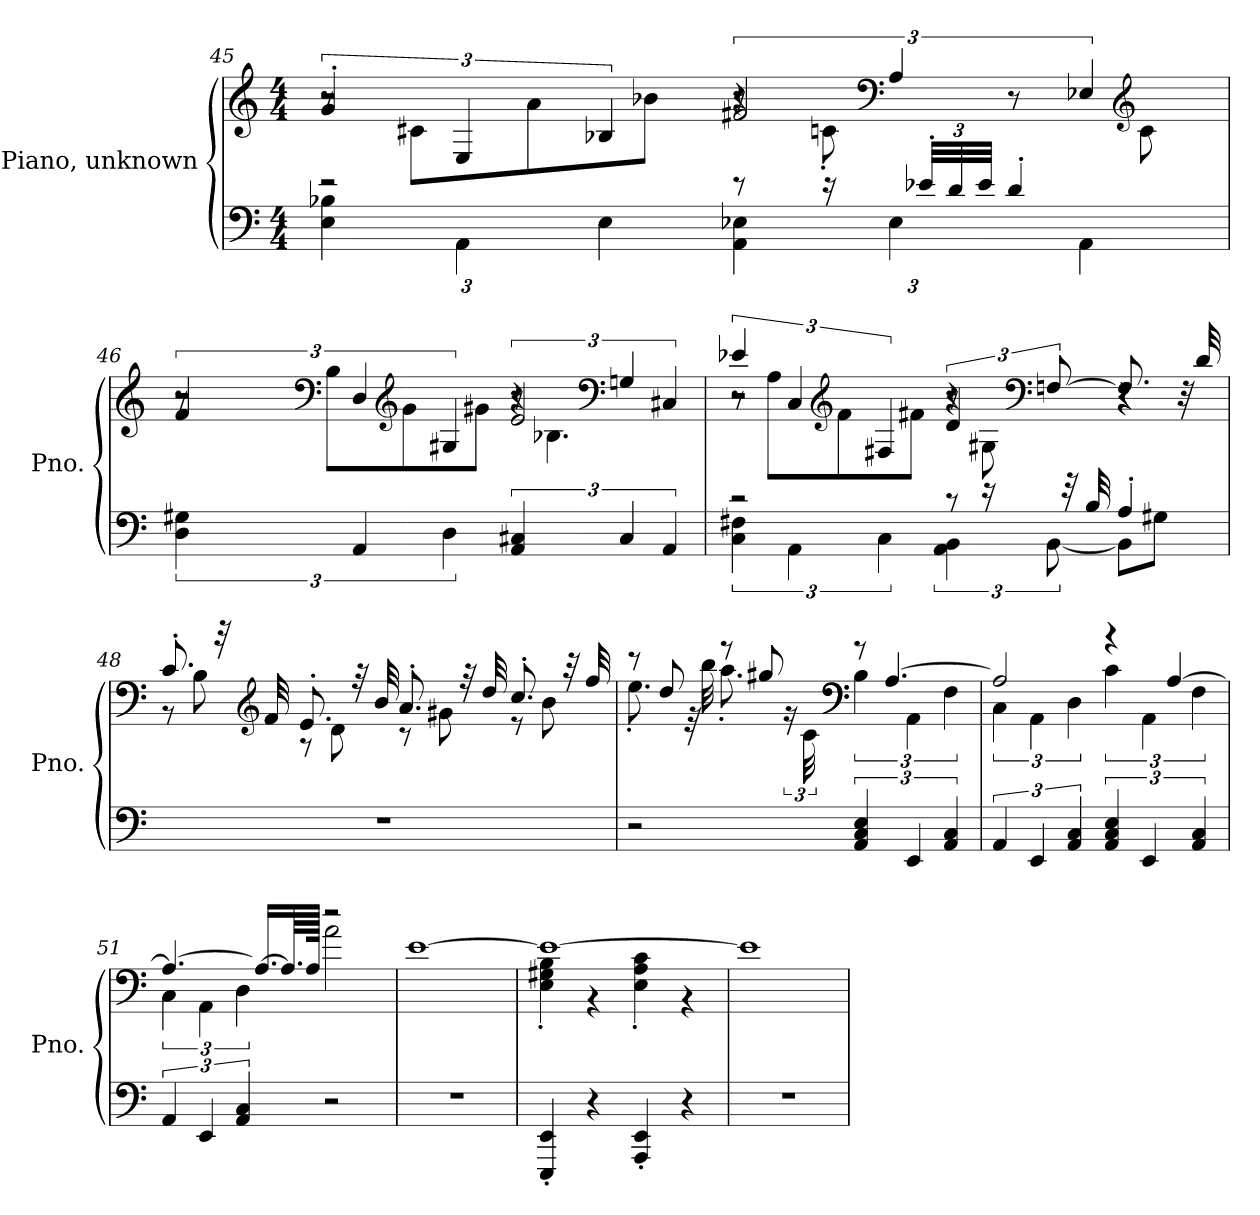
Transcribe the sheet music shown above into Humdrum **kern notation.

**kern	**kern
*part1	*part1
*staff2	*staff1
*I"Piano, unknown	*
*I'Pno.	*
*clefF4	*clefG2
*k[]	*k[]
*M4/4	*M4/4
=45	=45
*^	*^
*	*	*	*^
2r	6E\ 6B-X\	2r	8r	6g'/
.	.	.	8c#X\L	.
.	6AA\	.	.	6E/
.	.	.	8a\	.
.	6E\	.	.	6B-X/
.	.	.	8b-X\J	.
8r	6AA\ 6E-X\	2f#X/	8r	6r
16r	.	.	8cn'\	.
*	*	*clefF4	*	*
.	6E-\	.	.	6A/
*Xbrackettup	*	*	*	*
48e-X'/LLL	.	.	.	.
48d/	.	.	.	.
48e-/JJJ	.	.	.	.
4d'/	.	.	8r	.
.	6AA\	.	.	6E-X/
*	*	*clefG2	*	*
.	.	.	8c\	.
*v	*v	*	*	*
!!LO:LB:g=z	!!	!!
=46	=46	=46	=46
*brackettup	*	*	*
6D\ 6G#X\	2r	8r	6f/
*	*clefF4	*	*
.	.	8B\L	.
6AA/	.	.	6D/
*	*clefG2	*	*
.	.	8g\	.
6D\	.	.	6G#X/
.	.	8g#X\J	.
6AA/ 6C#X/	2e/	8r	6r
.	.	4.B-X\	.
*	*clefF4	*	*
6C#/	.	.	6Gn/
6AA/	.	.	6C#X/
=47	=47	=47	=47
*^	*	*	*
2r	6C\ 6F#X\	2r	8r	6e-X/
.	.	.	8A\L	.
.	6AA\	.	.	6C/
*	*	*clefG2	*	*
.	.	.	8f\	.
.	6C\	.	.	6F#X/
.	.	.	8f#X\J	.
8r	6AA\ 6BB\	4d/	8r	6r
16r	.	.	8G#X\	.
*	*	*clefF4	*	*
.	[12BB\	.	.	[12Fn/
32r	.	.	.	.
32B/	.	.	.	.
4A'/	8BB\L]	4r	4r	8.F/]
.	8G#X\J	.	.	.
.	.	.	.	32r
.	.	.	.	32d/
*v	*v	*	*	*
*	*	*v	*v
!!LO:LB:g=z
=48	=48	=48
1r	8.c'/	8r
.	.	8B\
.	32r	.
*	*clefG2	*
.	32f/	.
.	8.e'/	8r
.	.	8d\
.	32r	.
.	32b/	.
.	8.a'/	8r
.	.	8g#X\
.	32r	.
.	32dd/	.
.	8.cc'/	8r
.	.	8b\
.	32r	.
.	32ff/	.
=49	=49	=49
2r	8r	8.ee'\
.	8dd/	.
.	.	32r
.	.	32bb\
.	8r	8.aa'\
.	8gg#X/	.
.	.	24r
.	.	48c\
*	*clefF4	*
6AA/ 6C/ 6E/	8r	6B\
.	[4.A/	.
6EE/	.	6AA\
6AA/ 6C/	.	6F\
!!LO:PB:g=z	!!
=50	=50	=50
6AA/	2A/]	6C\
6EE/	.	6AA\
6AA/ 6C/	.	6D\
6AA/ 6C/ 6E/	4r	6c\
6EE/	.	6AA\
.	[4A/	.
6AA/ 6C/	.	6F\
=51	=51	=51
6AA/	4.A/_	6C\
6EE/	.	6AA\
6AA/ 6C/	.	6D\
.	16.A/LL_	.
.	64.A/LL]	.
.	128A/JJJJk	.
2r	2r	2a\
*	*v	*v
=52	=52
1r	[1e
=53	=53
*	*^
4EEE/' 4EE/'	1e_	4E\' 4G#X\' 4B\'
4r	.	4r
4AAA/' 4EE/'	.	4E\' 4A\' 4c\'
4r	.	4r
*	*v	*v
=54	=54
1r	1e]
=	=
*-	*-
